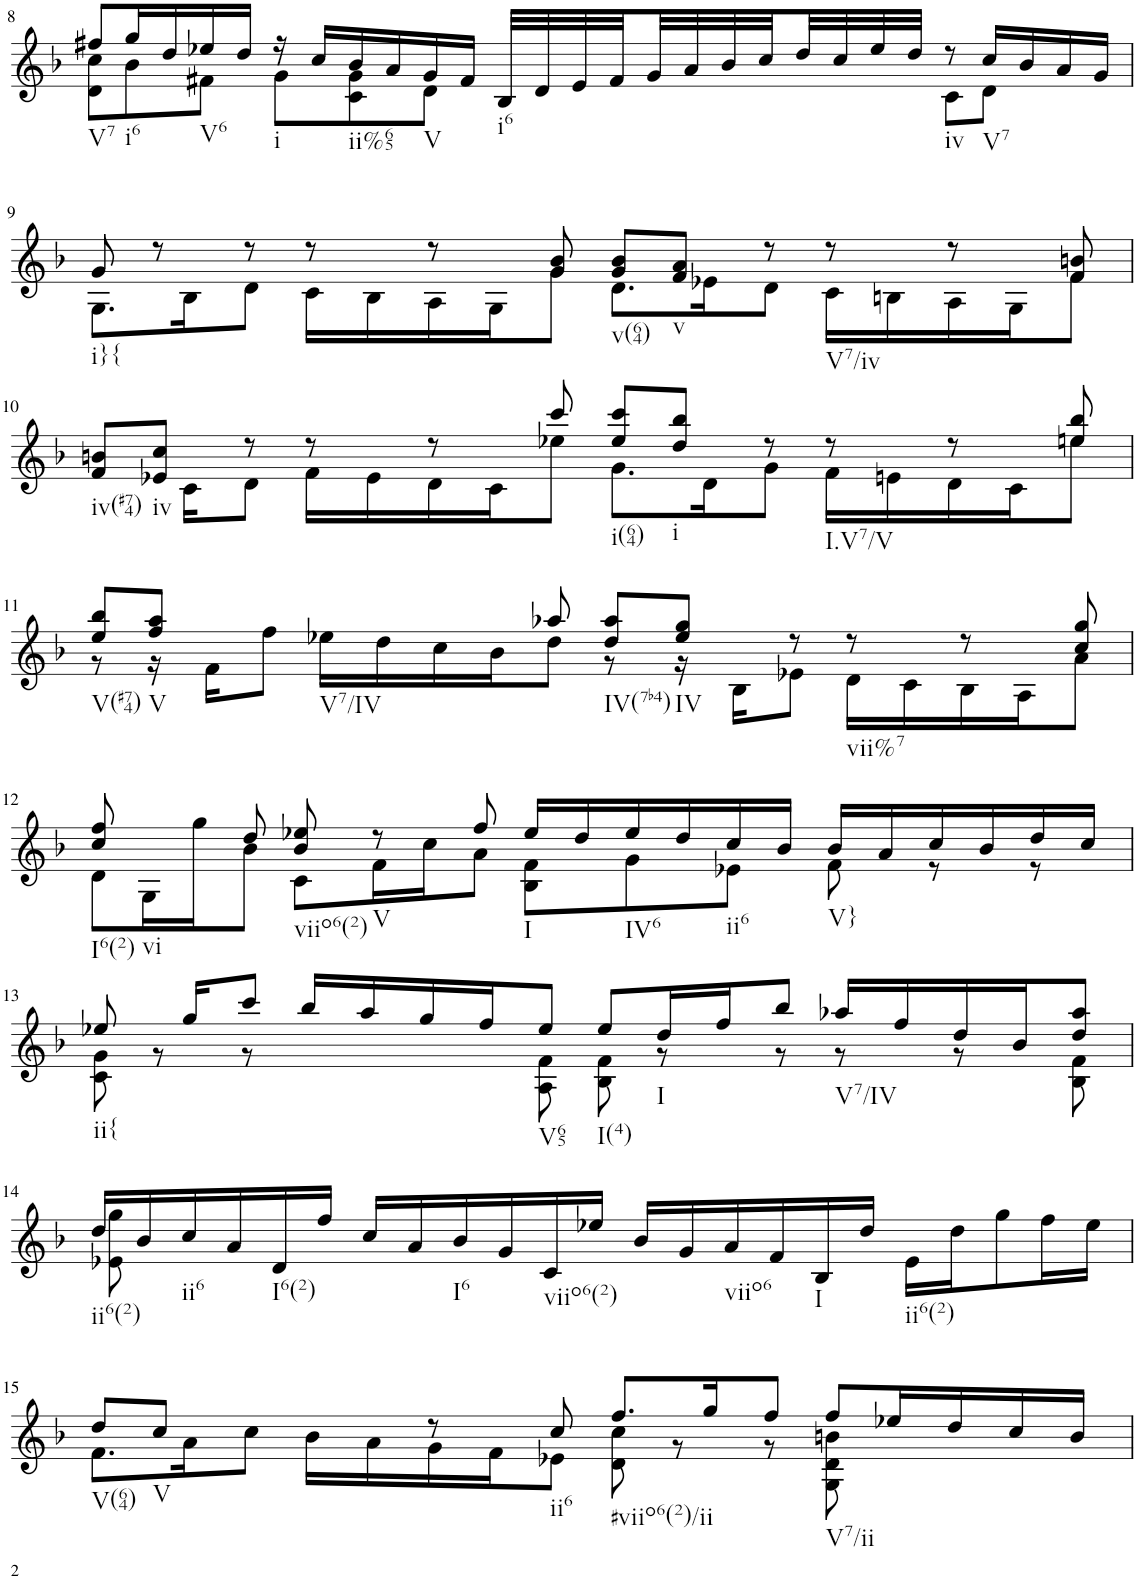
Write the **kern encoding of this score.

**kern
*part1
*staff1
*I"Violin
*I'Vln.
!!LO:PB:g=z
*clefG2
*k[b-]
*M12/8
=8
*^
!LO:TX:b:t=V7	!
8ff#X/L	8d\ 8cc\L
!LO:TX:b:t=i6	!
16gg/L	8b-\
16dd/	.
!LO:TX:b:t=V6	!
16ee-X/	8f#X\J
16dd/JJ	.
!LO:TX:b:t=i	!
16r	8g\L
16cc/LL	.
!LO:TX:b:t=ii%65	!
16b-/	8c\ 8g\
16a/	.
!LO:TX:b:t=V	!
16g/	8d\J
16f#/JJ	.
!LO:TX:b:t=i6	!
32B-/LLL	4.ryy
32d/	.
32e/	.
32f#/	.
32g/	.
32a/	.
32b-/	.
32cc/	.
32dd/	.
32cc/	.
32ee-/	.
32dd/JJJ	.
!LO:TX:b:t=iv	!
8r	8c\L
!LO:TX:b:t=V7	!
16cc/LL	8d\J
16b-/	.
16a/	8ryy
16g/JJ	.
!!LO:LB:g=z	!!
=9	=9
!LO:TX:b:t=i}{	!
8g/	8.G\L
8r	.
.	16B-\K
8r	8d\J
8r	16c\LL
.	16B-\
8r	16A\
.	16G\J
8g/ 8b-/	8g\J
!LO:TX:b:t=v(64)	!
8g/ 8b-/L	8.d\L
!LO:TX:b:t=v	!
8f/ 8a/J	.
.	16e-X\K
8r	8d\J
!LO:TX:b:t=V7/iv	!
8r	16c\LL
.	16Bn\
8r	16A\
.	16G\J
8f/ 8bn/	8f\J
!!LO:LB:g=z	!!
=10	=10
!LO:TX:b:t=iv(#74)	!
8f/ 8bn/L	8.ryy
!LO:TX:b:t=iv	!
8e-X/ 8cc/J	.
.	16c\KL
8r	8d\J
8r	16f\LL
.	16e-\
8r	16d\
.	16c\J
8ccc/	8ee-X\J
!LO:TX:b:t=i(64)	!
8ee-/ 8ccc/L	8.g\L
!LO:TX:b:t=i	!
8dd/ 8bb-/J	.
.	16d\K
8r	8g\J
!LO:TX:b:t=I.V7/V	!
8r	16f\LL
.	16en\
8r	16d\
.	16c\J
8een/ 8bb-/	8ee\J
!!LO:LB:g=z	!!
=11	=11
!LO:TX:b:t=V(#74)	!
8ee/ 8bb-/L	8r
!LO:TX:b:t=V	!
8ff/ 8aa/J	16r
.	16f\KL
8ryy	8ff\J
!LO:TX:b:t=V7/IV	!
8ryy	16ee-X\LL
.	16dd\
8ryy	16cc\
.	16b-\J
8aa-X/	8dd\J
!LO:TX:b:t=IV(7b4)	!
8dd/ 8aa-/L	8r
!LO:TX:b:t=IV	!
8ee-/ 8gg/J	16r
.	16B-\KL
8r	8e-X\J
!LO:TX:b:t=vii%7	!
8r	16d\LL
.	16c\
8r	16B-\
.	16A\J
8cc/ 8gg/	8a\J
!!LO:LB:g=z	!!
=12	=12
!LO:TX:b:t=I6(2)	!
8cc/ 8ff/	8d\L
!LO:TX:b:t=vi	!
8ryy	16G\L
.	16gg\J
8dd/	8b-\J
!LO:TX:b:t=viio6(2)	!
8b-/ 8ee-X/	8c\L
!LO:TX:b:t=V	!
8r	16f\L
.	16cc\J
8ff/	8a\J
!LO:TX:b:t=I	!
16ee-/LL	8B-\ 8f\L
16dd/	.
!LO:TX:b:t=IV6	!
16ee-/	8g\
16dd/	.
!LO:TX:b:t=ii6	!
16cc/	8e-X\J
16b-/JJ	.
!LO:TX:b:t=V}	!
16b-/LL	8f\
16a/	.
16cc/	8r
16b-/	.
16dd/	8r
16cc/JJ	.
!!LO:LB:g=z	!!
=13	=13
!LO:TX:b:t=ii{	!
8ee-X/	8c\ 8g\
16ryy	8r
16gg/KL	.
8ccc/J	8r
16bb-/LL	4ryy
16aa/	.
16gg/	.
16ff/J	.
!LO:TX:b:t=V65	!
8ee-/J	8A\ 8f\
!LO:TX:b:t=I(4)	!
8ee-/L	8B-\ 8f\
!LO:TX:b:t=I	!
16dd/L	8r
16ff/J	.
8bb-/J	8r
!LO:TX:b:t=V7/IV	!
16aa-X/LL	8r
16ff/	.
16dd/	8r
16b-/J	.
8dd/ 8aa-/J	8B-\ 8f\
!!LO:LB:g=z	!!
=14	=14
!LO:TX:b:t=ii6(2)	!
16dd/LL	8e-X\ 8gg\
16b-/	.
!LO:TX:b:t=ii6	!
16cc/	1ryy
16a/	.
!LO:TX:b:t=I6(2)	!
16d/	.
16ff/JJ	.
16cc/LL	.
16a/	.
!LO:TX:b:t=I6	!
16b-/	.
16g/	.
!LO:TX:b:t=viio6(2)	!
16c/	.
16ee-X/JJ	.
16b-/LL	.
16g/	.
!LO:TX:b:t=viio6	!
16a/	.
16f/	.
!LO:TX:b:t=I	!
16B-/	.
16dd/JJ	.
!LO:TX:b:t=ii6(2)	!
4.ryy	16e-\LL
.	16dd\J
.	8gg\
.	16ff\L
.	16ee-\JJ
!!LO:LB:g=z	!!
=15	=15
!LO:TX:b:t=V(64)	!
8dd/L	8.f\L
!LO:TX:b:t=V	!
8cc/J	.
.	16a\K
8ryy	8cc\J
8ryy	16b-\LL
.	16a\
8r	16g\
.	16f\J
!LO:TX:b:t=ii6	!
8cc/	8e-X\J
!LO:TX:b:t=#viio6(2)/ii	!
8.ff/L	8d\ 8cc\
.	8r
16gg/K	.
8ff/J	8r
!LO:TX:b:t=V7/ii	!
8ff/L	8G\ 8d\ 8bn\
16ee-X/L	4ryy
16dd/	.
16cc/	.
16b/JJ	.
*v	*v
=
*-
